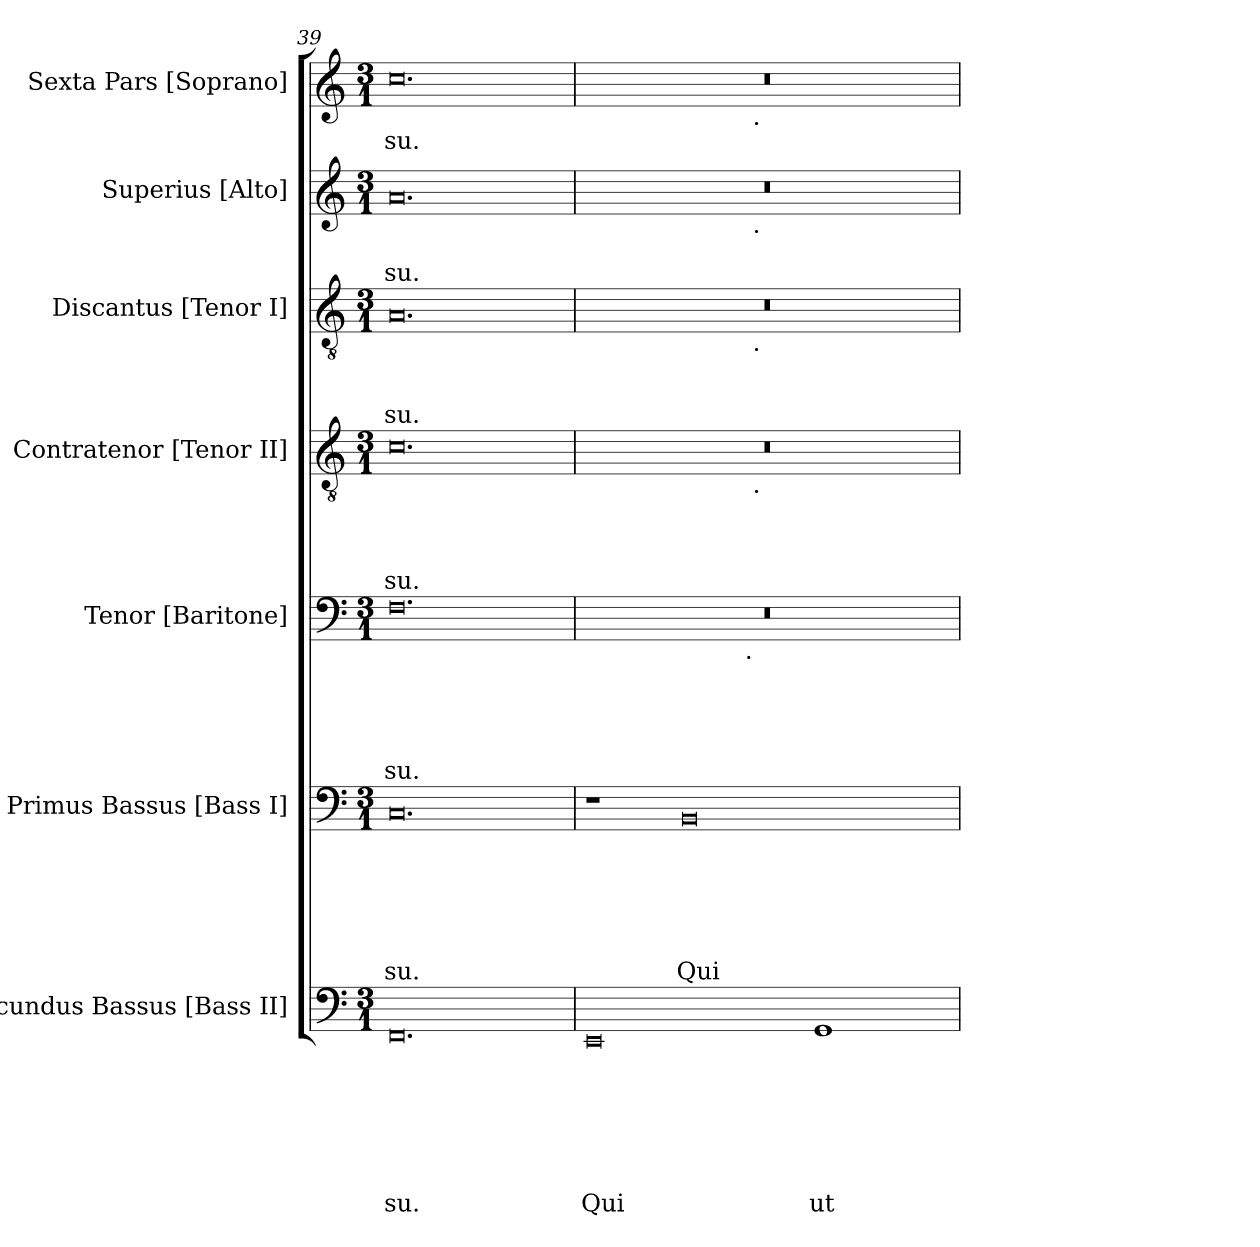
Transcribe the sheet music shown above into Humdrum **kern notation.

**kern	**text	**text	**text	**text	**text	**text	**text	**kern	**text	**text	**text	**text	**text	**text	**kern	**text	**text	**text	**text	**text	**kern	**text	**text	**text	**text	**kern	**text	**text	**text	**kern	**text	**text	**kern	**text
*part7	*part7	*part7	*part7	*part7	*part7	*part7	*part7	*part6	*part6	*part6	*part6	*part6	*part6	*part6	*part5	*part5	*part5	*part5	*part5	*part5	*part4	*part4	*part4	*part4	*part4	*part3	*part3	*part3	*part3	*part2	*part2	*part2	*part1	*part1
*staff7	*staff7	*staff7	*staff7	*staff7	*staff7	*staff7	*staff7	*staff6	*staff6	*staff6	*staff6	*staff6	*staff6	*staff6	*staff5	*staff5	*staff5	*staff5	*staff5	*staff5	*staff4	*staff4	*staff4	*staff4	*staff4	*staff3	*staff3	*staff3	*staff3	*staff2	*staff2	*staff2	*staff1	*staff1
*I"Secundus Bassus [Bass II]	*	*	*	*	*	*	*	*I"Primus Bassus [Bass I]	*	*	*	*	*	*	*I"Tenor [Baritone]	*	*	*	*	*	*I"Contratenor [Tenor II]	*	*	*	*	*I"Discantus [Tenor I]	*	*	*	*I"Superius [Alto]	*	*	*I"Sexta Pars [Soprano]	*
*I'B II	*	*	*	*	*	*	*	*I'B I	*	*	*	*	*	*	*I'Bar	*	*	*	*	*	*I'T II	*	*	*	*	*I'T I	*	*	*	*I'A	*	*	*I'S	*
*clefF4	*	*	*	*	*	*	*	*clefF4	*	*	*	*	*	*	*clefF4	*	*	*	*	*	*clefGv2	*	*	*	*	*clefGv2	*	*	*	*clefG2	*	*	*clefG2	*
*k[]	*	*	*	*	*	*	*	*k[]	*	*	*	*	*	*	*k[]	*	*	*	*	*	*k[]	*	*	*	*	*k[]	*	*	*	*k[]	*	*	*k[]	*
*C:	*	*	*	*	*	*	*	*C:	*	*	*	*	*	*	*C:	*	*	*	*	*	*C:	*	*	*	*	*C:	*	*	*	*C:	*	*	*C:	*
*M3/1	*	*	*	*	*	*	*	*M3/1	*	*	*	*	*	*	*M3/1	*	*	*	*	*	*M3/1	*	*	*	*	*M3/1	*	*	*	*M3/1	*	*	*M3/1	*
=39	=39	=39	=39	=39	=39	=39	=39	=39	=39	=39	=39	=39	=39	=39	=39	=39	=39	=39	=39	=39	=39	=39	=39	=39	=39	=39	=39	=39	=39	=39	=39	=39	=39	=39
!	!	!	!	!	!	!	!LO:LY:b:rj	!	!	!	!	!	!	!LO:LY:b	!	!	!	!	!	!LO:LY:b	!	!	!	!	!LO:LY:b	!	!	!	!LO:LY:b	!	!	!LO:LY:b	!	!LO:LY:b
0.FF	.	.	.	.	.	.	-su.	0.C	.	.	.	.	.	-su.	0.F	.	.	.	.	-su.	0.c	.	.	.	-su.	0.A	.	.	-su.	0.a	.	-su.	0.cc	-su.
!!LO:PB:g=z
=40	=40	=40	=40	=40	=40	=40	=40	=40	=40	=40	=40	=40	=40	=40	=40	=40	=40	=40	=40	=40	=40	=40	=40	=40	=40	=40	=40	=40	=40	=40	=40	=40	=40	=40
!	!	!	!	!	!	!	!LO:LY:b:rj	!	!	!	!	!	!	!	!	!	!	!	!	!	!	!	!	!	!	!	!	!	!	!	!	!	!	!
*	*	*	*	*	*	*	*	*	*	*	*	*	*	*	*^	*	*	*	*	*	*^	*	*	*	*	*^	*	*	*	*^	*	*	*^	*
0EE	.	.	.	.	.	.	Qui	1r	.	.	.	.	.	.	0.r	1.ryy	.	.	.	.	.	0.r	1ryy	.	.	.	.	0.r	1ryy	.	.	.	0.r	1ryy	.	.	0.r	1ryy	.
!	!	!	!	!	!	!	!	!	!	!	!	!	!	!LO:LY:b	!	!	!	!	!	!	!	!	!	!	!	!	!	!	!	!	!	!	!	!	!	!	!	!	!
.	.	.	.	.	.	.	.	0BB	.	.	.	.	.	Qui	.	.	.	.	.	.	.	.	2ryy	.	.	.	.	.	2ryy	.	.	.	.	2ryy	.	.	.	2ryy	.
!	!	!	!	!	!	!	!	!	!	!	!	!	!	!	!	!LO:TX:b:t=.	!	!	!	!	!	!	!	!	!	!	!	!	!	!	!	!	!	!	!	!	!	!	!
.	.	.	.	.	.	.	.	.	.	.	.	.	.	.	.	1.ryy	.	.	.	.	.	.	64ryy	.	.	.	.	.	64ryy	.	.	.	.	64ryy	.	.	.	64ryy	.
!	!	!	!	!	!	!	!	!	!	!	!	!	!	!	!	!	!	!	!	!	!	!	!	!	!	!	!	!	!	!	!	!	!	!	!	!	!	!LO:TX:b:t=.	!
!	!	!	!	!	!	!	!	!	!	!	!	!	!	!	!	!	!	!	!	!	!	!	!	!	!	!	!	!	!	!	!	!	!	!LO:TX:b:t=.	!	!	!	!	!
!	!	!	!	!	!	!	!	!	!	!	!	!	!	!	!	!	!	!	!	!	!	!	!	!	!	!	!	!	!LO:TX:b:t=.	!	!	!	!	!	!	!	!	!	!
!	!	!	!	!	!	!	!	!	!	!	!	!	!	!	!	!	!	!	!	!	!	!	!LO:TX:b:t=.	!	!	!	!	!	!	!	!	!	!	!	!	!	!	!	!
.	.	.	.	.	.	.	.	.	.	.	.	.	.	.	.	.	.	.	.	.	.	.	1ryy	.	.	.	.	.	1ryy	.	.	.	.	1ryy	.	.	.	1ryy	.
!	!	!	!	!	!	!	!LO:LY:b:rj	!	!	!	!	!	!	!	!	!	!	!	!	!	!	!	!	!	!	!	!	!	!	!	!	!	!	!	!	!	!	!	!
1GG	.	.	.	.	.	.	ut	.	.	.	.	.	.	.	.	.	.	.	.	.	.	.	.	.	.	.	.	.	.	.	.	.	.	.	.	.	.	.	.
.	.	.	.	.	.	.	.	.	.	.	.	.	.	.	.	.	.	.	.	.	.	.	4ryy	.	.	.	.	.	4ryy	.	.	.	.	4ryy	.	.	.	4ryy	.
.	.	.	.	.	.	.	.	.	.	.	.	.	.	.	.	.	.	.	.	.	.	.	8...ryy	.	.	.	.	.	8...ryy	.	.	.	.	8...ryy	.	.	.	8...ryy	.
*	*	*	*	*	*	*	*	*	*	*	*	*	*	*	*v	*v	*	*	*	*	*	*	*	*	*	*	*	*v	*v	*	*	*	*v	*v	*	*	*v	*v	*
*	*	*	*	*	*	*	*	*	*	*	*	*	*	*	*	*	*	*	*	*	*v	*v	*	*	*	*	*	*	*	*	*	*	*	*	*
=	=	=	=	=	=	=	=	=	=	=	=	=	=	=	=	=	=	=	=	=	=	=	=	=	=	=	=	=	=	=	=	=	=	=
*-	*-	*-	*-	*-	*-	*-	*-	*-	*-	*-	*-	*-	*-	*-	*-	*-	*-	*-	*-	*-	*-	*-	*-	*-	*-	*-	*-	*-	*-	*-	*-	*-	*-	*-
